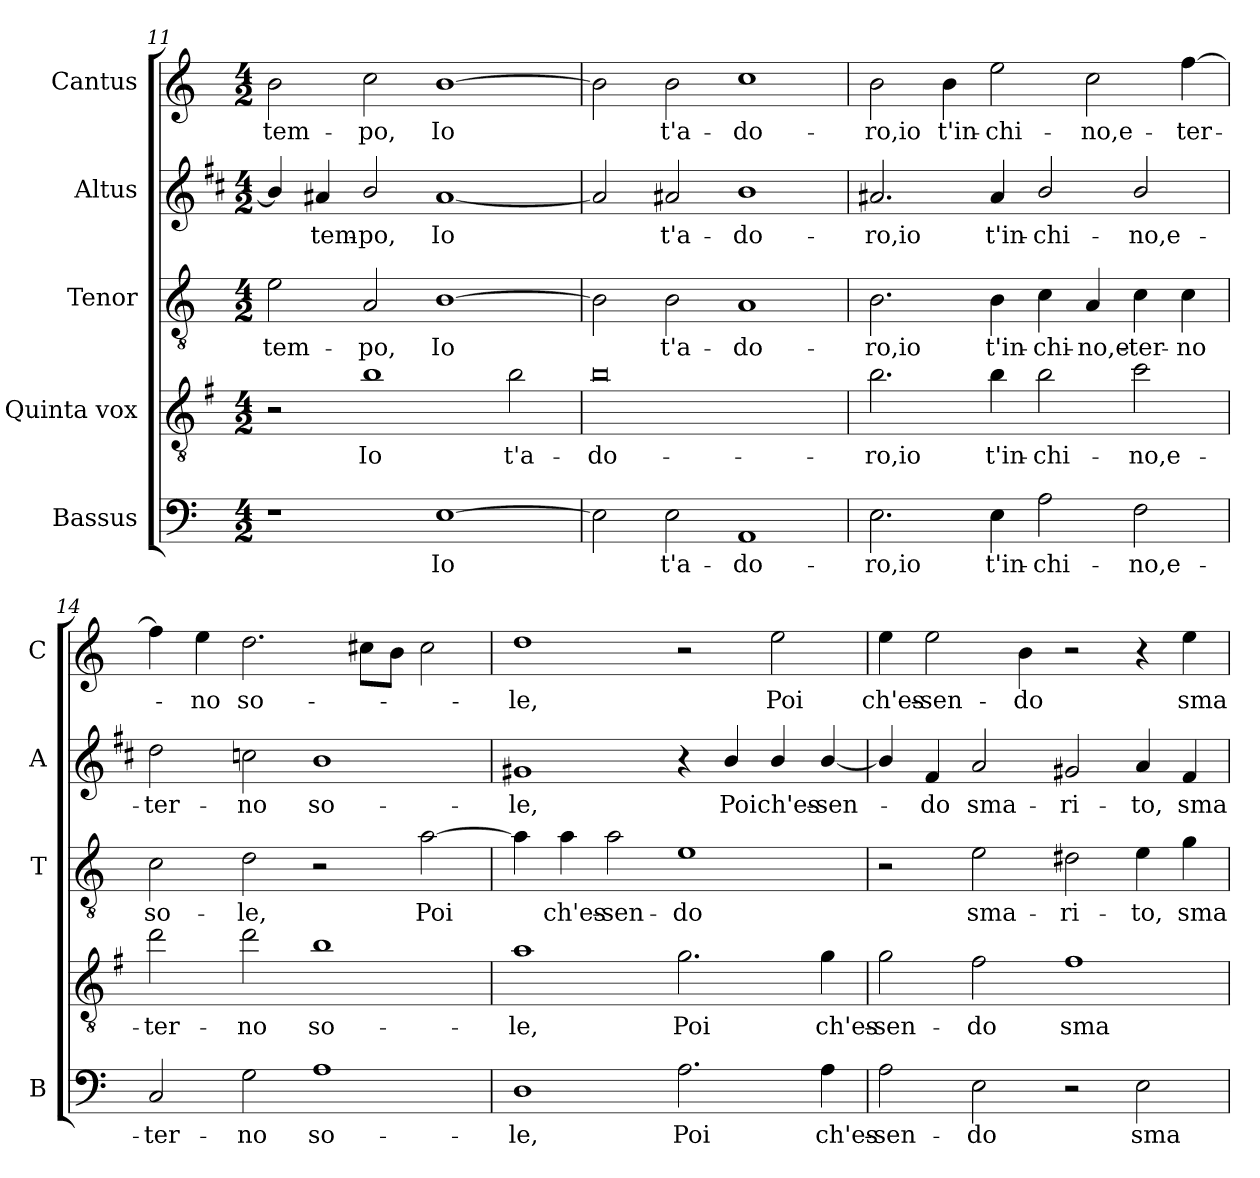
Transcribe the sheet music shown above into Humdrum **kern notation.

**kern	**text	**kern	**text	**kern	**text	**kern	**text	**kern	**text
*part5	*part5	*part4	*part4	*part3	*part3	*part2	*part2	*part1	*part1
*staff5	*staff5	*staff4	*staff4	*staff3	*staff3	*staff2	*staff2	*staff1	*staff1
*I"Bassus	*	*I"Quinta vox	*	*I"Tenor	*	*I"Altus	*	*I"Cantus	*
*I'B	*	*	*	*I'T	*	*I'A	*	*I'C	*
*clefF4	*	*clefGv2	*	*clefGv2	*	*clefG2	*	*clefG2	*
*	*	*ITrd4c7	*	*	*	*ITrd1c2	*	*	*
*k[]	*	*k[]	*	*k[]	*	*k[]	*	*k[]	*
*C:	*	*C:	*	*C:	*	*C:	*	*C:	*
*M4/2	*	*M4/2	*	*M4/2	*	*M4/2	*	*M4/2	*
=11	=11	=11	=11	=11	=11	=11	=11	=11	=11
!	!	!	!	!	!LO:LY:b	!	!	!	!LO:LY:b
1r	.	2r	.	2e\	tem-	4a/]	.	2b\	tem-
!	!	!	!	!	!	!	!LO:LY:b	!	!
.	.	.	.	.	.	4g#X/	tem-	.	.
!	!	!	!LO:LY:b	!	!LO:LY:b	!	!LO:LY:b	!	!LO:LY:b
.	.	1e	Io	2A/	-po,	2a/	-po,	2cc\	-po,
!	!LO:LY:b	!	!	!	!LO:LY:b	!	!LO:LY:b	!	!LO:LY:b
[1E	Io	.	.	[1B	Io	[1g#	Io	[1b	Io
!	!	!	!LO:LY:b	!	!	!	!	!	!
.	.	2e\	t'a-	.	.	.	.	.	.
=12	=12	=12	=12	=12	=12	=12	=12	=12	=12
!	!	!	!LO:LY:b	!	!	!	!	!	!
2E\]	.	0e	-do-	2B\]	.	2g#/]	.	2b\]	.
!	!LO:LY:b	!	!	!	!LO:LY:b	!	!LO:LY:b	!	!LO:LY:b
2E\	t'a-	.	.	2B\	t'a-	2g#X/	t'a-	2b\	t'a-
!	!LO:LY:b	!	!	!	!LO:LY:b	!	!LO:LY:b	!	!LO:LY:b
1AA	-do-	.	.	1A	-do-	1a	-do-	1cc	-do-
!!LO:PB:g=z
=13	=13	=13	=13	=13	=13	=13	=13	=13	=13
!	!LO:LY:b	!	!LO:LY:b	!	!LO:LY:b	!	!LO:LY:b	!	!LO:LY:b
2.E\	-ro,io	2.e\	-ro,io	2.B\	-ro,io	2.g#X/	-ro,io	2b\	-ro,io
!	!	!	!	!	!	!	!	!	!LO:LY:b
.	.	.	.	.	.	.	.	4b\	t'in-
!	!LO:LY:b	!	!LO:LY:b	!	!LO:LY:b	!	!LO:LY:b	!	!LO:LY:b
4E\	t'in-	4e\	t'in-	4B\	t'in-	4g#/	t'in-	2ee\	-chi-
!	!LO:LY:b	!	!LO:LY:b	!	!LO:LY:b	!	!LO:LY:b	!	!
2A\	-chi-	2e\	-chi-	4c\	-chi-	2a/	-chi-	.	.
!	!	!	!	!	!LO:LY:b	!	!	!	!LO:LY:b
.	.	.	.	4A/	-no,e-	.	.	2cc\	-no,e-
!	!LO:LY:b	!	!LO:LY:b	!	!LO:LY:b	!	!LO:LY:b	!	!
2F\	-no,e-	2f\	-no,e-	4c\	-ter-	2a/	-no,e-	.	.
!	!	!	!	!	!LO:LY:b	!	!	!	!LO:LY:b
.	.	.	.	4c\	-no	.	.	[4ff\	-ter-
=14	=14	=14	=14	=14	=14	=14	=14	=14	=14
!	!LO:LY:b	!	!LO:LY:b	!	!LO:LY:b	!	!LO:LY:b	!	!
2C/	-ter-	2g\	-ter-	2c\	so-	2cc\	-ter-	4ff\]	.
!	!	!	!	!	!	!	!	!	!LO:LY:b
.	.	.	.	.	.	.	.	4ee\	-no
!	!LO:LY:b	!	!LO:LY:b	!	!LO:LY:b	!	!LO:LY:b	!	!LO:LY:b
2G\	-no	2g\	-no	2d\	-le,	2b-X\	-no	2.dd\	so-
!	!LO:LY:b	!	!LO:LY:b	!	!	!	!LO:LY:b	!	!
1A	so-	1e	so-	2r	.	1a	so-	.	.
.	.	.	.	.	.	.	.	8cc#X\L	.
.	.	.	.	.	.	.	.	8b\J	.
!	!	!	!	!	!LO:LY:b	!	!	!	!
.	.	.	.	[2a\	Poi	.	.	2cc#\	.
=15	=15	=15	=15	=15	=15	=15	=15	=15	=15
!	!LO:LY:b	!	!LO:LY:b	!	!	!	!LO:LY:b	!	!LO:LY:b
1D	-le,	1d	-le,	4a\]	.	1f#X	-le,	1dd	-le,
!	!	!	!	!	!LO:LY:b	!	!	!	!
.	.	.	.	4a\	ch'es-	.	.	.	.
!	!	!	!	!	!LO:LY:b	!	!	!	!
.	.	.	.	2a\	-sen-	.	.	.	.
!	!LO:LY:b	!	!LO:LY:b	!	!LO:LY:b	!	!	!	!
2.A\	Poi	2.c\	Poi	1e	-do	4r	.	2r	.
!	!	!	!	!	!	!	!LO:LY:b	!	!
.	.	.	.	.	.	4a/	Poi	.	.
!	!	!	!	!	!	!	!LO:LY:b	!	!LO:LY:b
.	.	.	.	.	.	4a/	ch'es-	2ee\	Poi
!	!LO:LY:b	!	!LO:LY:b	!	!	!	!LO:LY:b	!	!
4A\	ch'es-	4c\	ch'es-	.	.	[4a/	-sen-	.	.
=16	=16	=16	=16	=16	=16	=16	=16	=16	=16
!	!LO:LY:b	!	!LO:LY:b	!	!	!	!	!	!LO:LY:b
2A\	-sen-	2c\	-sen-	2r	.	4a/]	.	4ee\	ch'es-
!	!	!	!	!	!	!	!LO:LY:b	!	!LO:LY:b
.	.	.	.	.	.	4e/	-do	2ee\	-sen-
!	!LO:LY:b	!	!LO:LY:b	!	!LO:LY:b	!	!LO:LY:b	!	!
2E\	-do	2B\	-do	2e\	sma-	2g/	sma-	.	.
!	!	!	!	!	!	!	!	!	!LO:LY:b
.	.	.	.	.	.	.	.	4b\	-do
!	!	!	!LO:LY:b	!	!LO:LY:b	!	!LO:LY:b	!	!
2r	.	1B	sma-	2d#X\	-ri-	2f#X/	-ri-	2r	.
!	!LO:LY:b	!	!	!	!LO:LY:b	!	!LO:LY:b	!	!
2E\	sma-	.	.	4e\	-to,	4g/	-to,	4r	.
!	!	!	!	!	!LO:LY:b	!	!LO:LY:b	!	!LO:LY:b
.	.	.	.	4g\	sma-	4e/	sma-	4ee\	sma-
=	=	=	=	=	=	=	=	=	=
*-	*-	*-	*-	*-	*-	*-	*-	*-	*-
